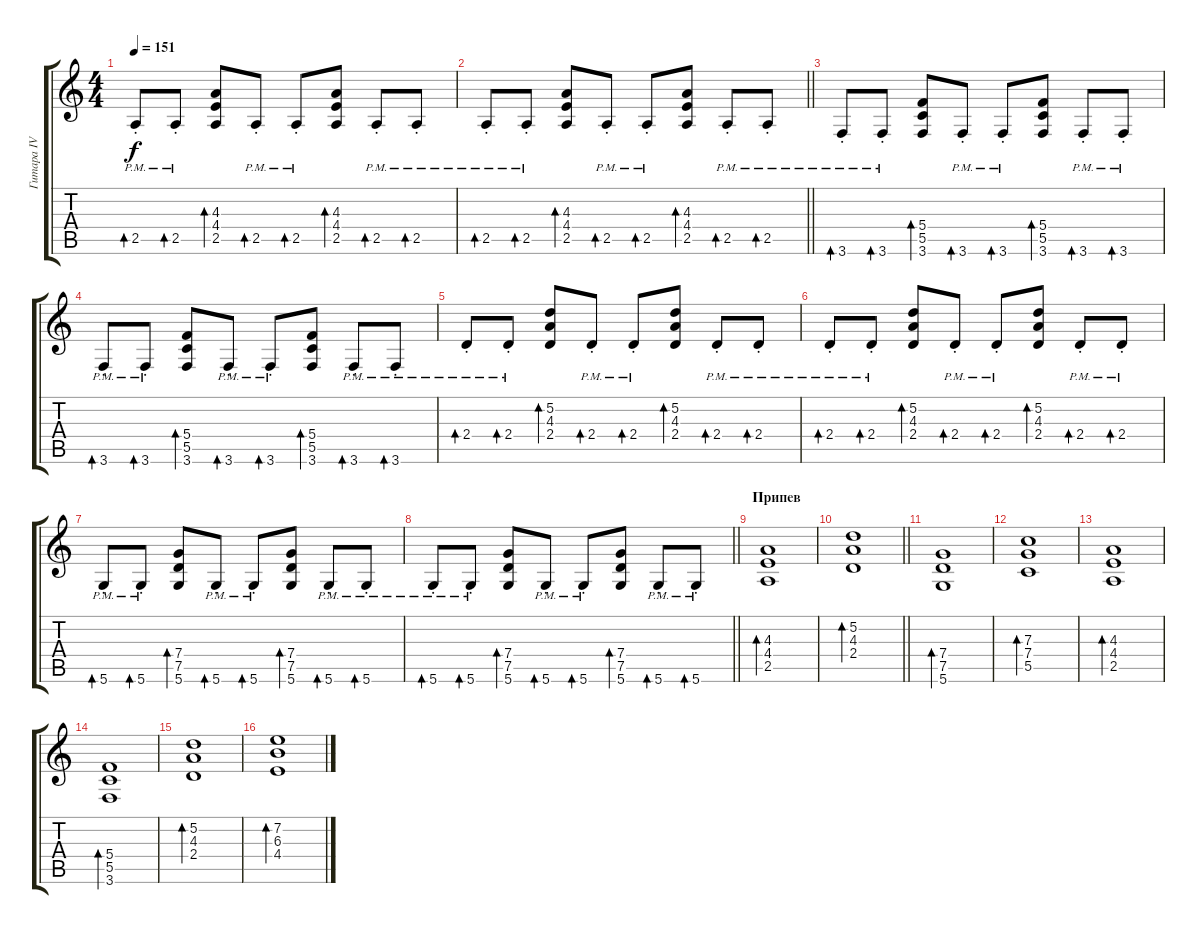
\track ("Гитара IV" "Гитара IV") {instrument distortionguitar}
\staff {score tabs}
\tuning (D4 A3 F3 C3 G2 D2) {hide}
\ts (4 4)
\tempo 151
\clef g2
\ks c
2.5{pm st}.8{bd 60 dy f} 2.5{pm st}.8{bd 60} (4.3 4.4 2.5).8{bd 60} 2.5{pm st}.8{bd 60} 2.5{pm st}.8{bd 60} (4.3 4.4 2.5).8{bd 60} 2.5{pm st}.8{bd 60} 2.5{pm st}.8{bd 60} |
\barLineRight lightlight
2.5{pm st}.8{bd 60} 2.5{pm st}.8{bd 60} (4.3 4.4 2.5).8{bd 60} 2.5{pm st}.8{bd 60} 2.5{pm st}.8{bd 60} (4.3 4.4 2.5).8{bd 60} 2.5{pm st}.8{bd 60} 2.5{pm st}.8{bd 60} |
3.6{pm st}.8{bd 60} 3.6{pm st}.8{bd 60} (5.4 5.5 3.6).8{bd 60} 3.6{pm st}.8{bd 60} 3.6{pm st}.8{bd 60} (5.4 5.5 3.6).8{bd 60} 3.6{pm st}.8{bd 60} 3.6{pm st}.8{bd 60} |
3.6{pm st}.8{bd 60} 3.6{pm st}.8{bd 60} (5.4 5.5 3.6).8{bd 60} 3.6{pm st}.8{bd 60} 3.6{pm st}.8{bd 60} (5.4 5.5 3.6).8{bd 60} 3.6{pm st}.8{bd 60} 3.6{pm st}.8{bd 60} |
2.4{pm st}.8{bd 60} 2.4{pm st}.8{bd 60} (5.2 4.3 2.4).8{bd 60} 2.4{pm st}.8{bd 60} 2.4{pm st}.8{bd 60} (5.2 4.3 2.4).8{bd 60} 2.4{pm st}.8{bd 60} 2.4{pm st}.8{bd 60} |
2.4{pm st}.8{bd 60} 2.4{pm st}.8{bd 60} (5.2 4.3 2.4).8{bd 60} 2.4{pm st}.8{bd 60} 2.4{pm st}.8{bd 60} (5.2 4.3 2.4).8{bd 60} 2.4{pm st}.8{bd 60} 2.4{pm st}.8{bd 60} |
5.6{pm st}.8{bd 60} 5.6{pm st}.8{bd 60} (7.4 7.5 5.6).8{bd 60} 5.6{pm st}.8{bd 60} 5.6{pm st}.8{bd 60} (7.4 7.5 5.6).8{bd 60} 5.6{pm st}.8{bd 60} 5.6{pm st}.8{bd 60} |
\barLineRight lightlight
5.6{pm st}.8{bd 60} 5.6{pm st}.8{bd 60} (7.4 7.5 5.6).8{bd 60} 5.6{pm st}.8{bd 60} 5.6{pm st}.8{bd 60} (7.4 7.5 5.6).8{bd 60} 5.6{pm st}.8{bd 60} 5.6{pm st}.8{bd 60} |
\section ("" "Припев")
(4.3 4.4 2.5).1{bd 60} |
\barLineRight lightlight
(5.2 4.3 2.4).1{bd 60} |
(7.4 7.5 5.6).1{bd 60} |
(7.3 7.4 5.5).1{bd 60} |
(4.3 4.4 2.5).1{bd 60} |
(5.4 5.5 3.6).1{bd 60} |
(5.2 4.3 2.4).1{bd 60} |
(7.2 6.3 4.4).1{bd 60}
